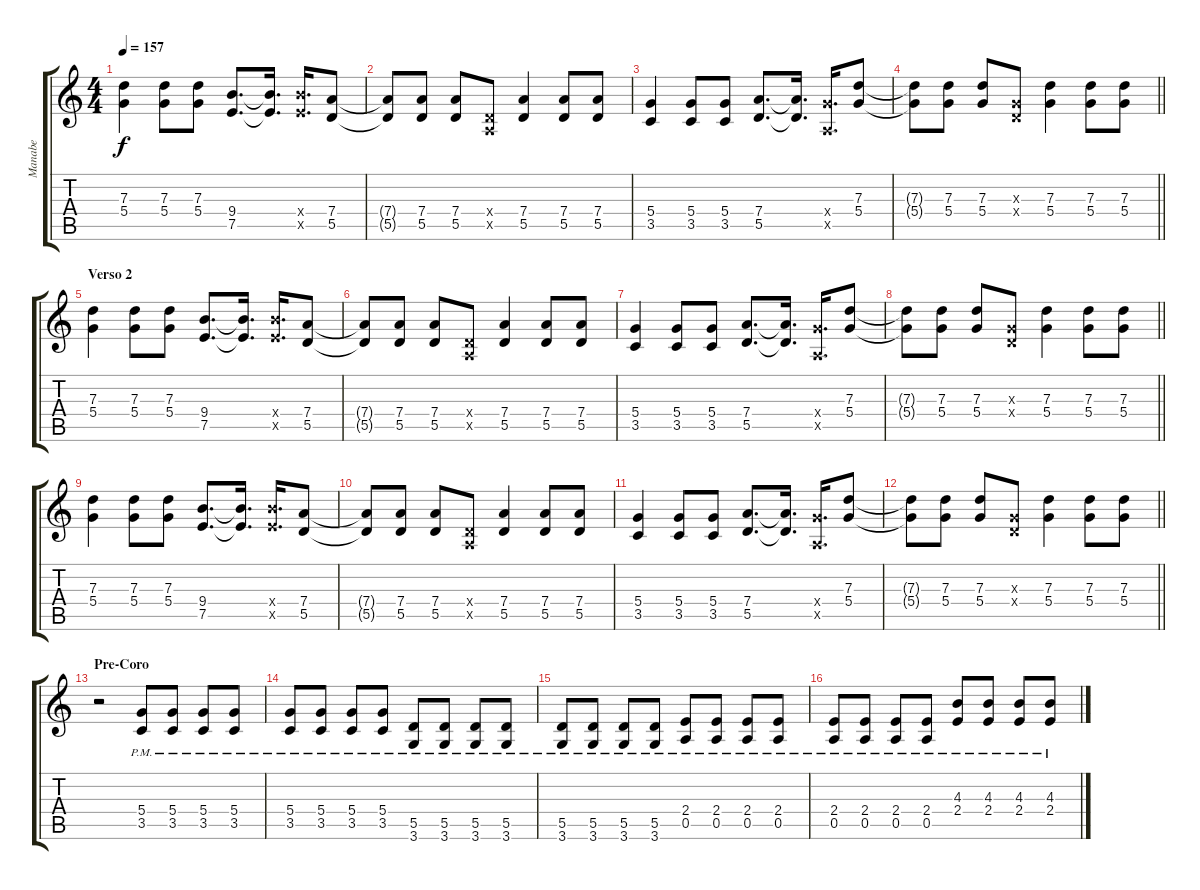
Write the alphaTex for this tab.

\track ("Manabe" "Manabe") {instrument overdrivenguitar}
\staff {score tabs}
\tuning (E4 B3 G3 D3 A2 E2) {hide}
\ts (4 4)
\tempo 157
\clef g2
\ks c
(7.3 5.4).4{dy f} (7.3 5.4).8 (7.3 5.4).8 (9.4 7.5).8{d} (9.4{t} 7.5{t}).16{d} (9.4{x} 7.5{x}).16{d} (7.4 5.5).8 |
(7.4{t} 5.5{t}).8 (7.4 5.5).8 (7.4 5.5).8 (0.4{x} 0.5{x}).8 (7.4 5.5).4 (7.4 5.5).8 (7.4 5.5).8 |
(5.4 3.5).4 (5.4 3.5).8 (5.4 3.5).8 (7.4 5.5).8{d} (7.4{t} 5.5{t}).16{d} (5.4{x} 0.5{x}).16{d} (7.3 5.4).8 |
\barLineRight lightlight
(7.3{t} 5.4{t}).8 (7.3 5.4).8 (7.3 5.4).8 (0.3{x} 0.4{x}).8 (7.3 5.4).4 (7.3 5.4).8 (7.3 5.4).8 |
\section ("" "Verso 2")
(7.3 5.4).4 (7.3 5.4).8 (7.3 5.4).8 (9.4 7.5).8{d} (9.4{t} 7.5{t}).16{d} (9.4{x} 7.5{x}).16{d} (7.4 5.5).8 |
(7.4{t} 5.5{t}).8 (7.4 5.5).8 (7.4 5.5).8 (0.4{x} 0.5{x}).8 (7.4 5.5).4 (7.4 5.5).8 (7.4 5.5).8 |
(5.4 3.5).4 (5.4 3.5).8 (5.4 3.5).8 (7.4 5.5).8{d} (7.4{t} 5.5{t}).16{d} (5.4{x} 0.5{x}).16{d} (7.3 5.4).8 |
\barLineRight lightlight
(7.3{t} 5.4{t}).8 (7.3 5.4).8 (7.3 5.4).8 (0.3{x} 0.4{x}).8 (7.3 5.4).4 (7.3 5.4).8 (7.3 5.4).8 |
(7.3 5.4).4 (7.3 5.4).8 (7.3 5.4).8 (9.4 7.5).8{d} (9.4{t} 7.5{t}).16{d} (9.4{x} 7.5{x}).16{d} (7.4 5.5).8 |
(7.4{t} 5.5{t}).8 (7.4 5.5).8 (7.4 5.5).8 (0.4{x} 0.5{x}).8 (7.4 5.5).4 (7.4 5.5).8 (7.4 5.5).8 |
(5.4 3.5).4 (5.4 3.5).8 (5.4 3.5).8 (7.4 5.5).8{d} (7.4{t} 5.5{t}).16{d} (5.4{x} 0.5{x}).16{d} (7.3 5.4).8 |
\barLineRight lightlight
(7.3{t} 5.4{t}).8 (7.3 5.4).8 (7.3 5.4).8 (0.3{x} 0.4{x}).8 (7.3 5.4).4 (7.3 5.4).8 (7.3 5.4).8 |
\section ("" "Pre-Coro")
r.2 (5.4{pm} 3.5{pm}).8 (5.4{pm} 3.5{pm}).8 (5.4{pm} 3.5{pm}).8 (5.4{pm} 3.5{pm}).8 |
(5.4{pm} 3.5{pm}).8 (5.4{pm} 3.5{pm}).8 (5.4{pm} 3.5{pm}).8 (5.4{pm} 3.5{pm}).8 (5.5{pm} 3.6{pm}).8 (5.5{pm} 3.6{pm}).8 (5.5{pm} 3.6{pm}).8 (5.5{pm} 3.6{pm}).8 |
(5.5{pm} 3.6{pm}).8 (5.5{pm} 3.6{pm}).8 (5.5{pm} 3.6{pm}).8 (5.5{pm} 3.6{pm}).8 (2.4{pm} 0.5{pm}).8 (2.4{pm} 0.5{pm}).8 (2.4{pm} 0.5{pm}).8 (2.4{pm} 0.5{pm}).8 |
(2.4{pm} 0.5{pm}).8 (2.4{pm} 0.5{pm}).8 (2.4{pm} 0.5{pm}).8 (2.4{pm} 0.5{pm}).8 (4.3{pm} 2.4{pm}).8 (4.3{pm} 2.4{pm}).8 (4.3{pm} 2.4{pm}).8 (4.3{pm} 2.4{pm}).8
